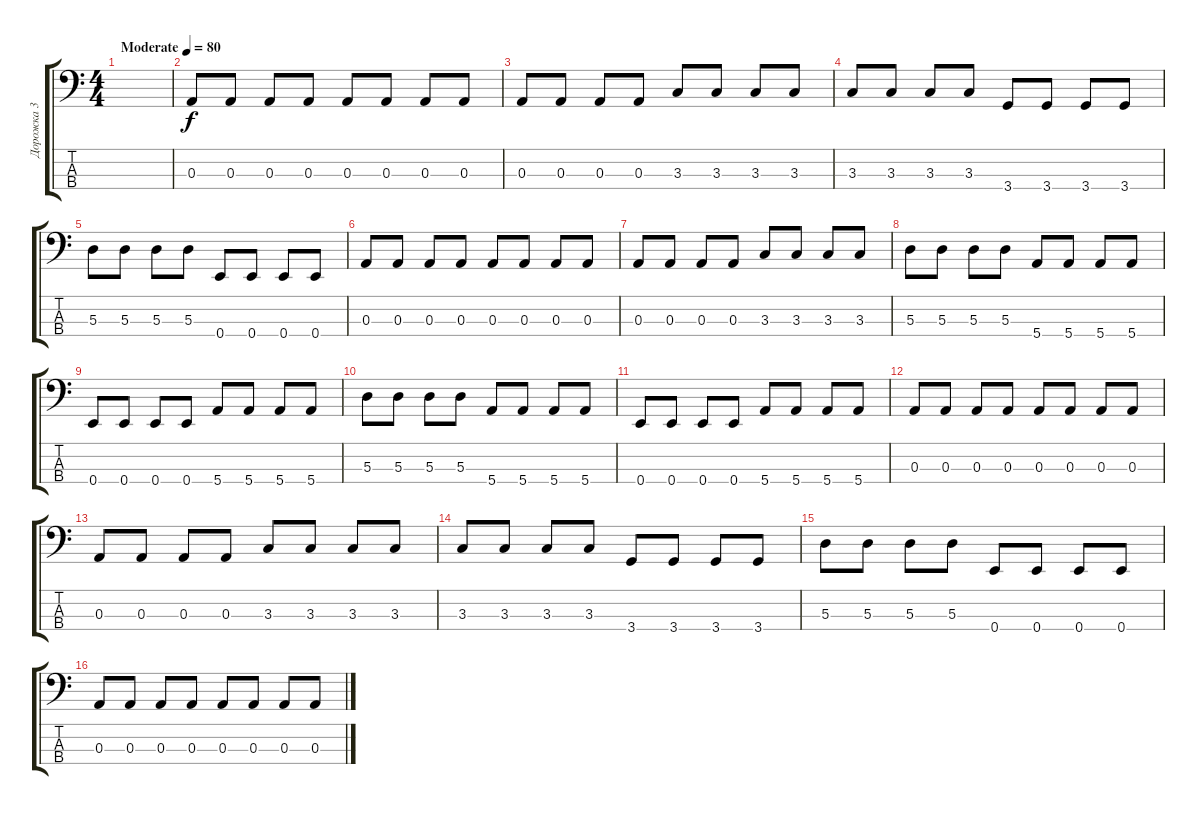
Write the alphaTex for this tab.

\track ("Дорожка 3" "Дорожка 3") {instrument electricbassfinger}
\staff {score tabs}
\tuning (G2 D2 A1 E1) {hide}
\ts (4 4)
\tempo (80 "Moderate")
\clef f4
\ks c
|
0.3.8 0.3.8 0.3.8 0.3.8 0.3.8 0.3.8 0.3.8 0.3.8 |
0.3.8 0.3.8 0.3.8 0.3.8 3.3.8 3.3.8 3.3.8 3.3.8 |
3.3.8 3.3.8 3.3.8 3.3.8 3.4.8 3.4.8 3.4.8 3.4.8 |
5.3.8 5.3.8 5.3.8 5.3.8 0.4.8 0.4.8 0.4.8 0.4.8 |
0.3.8 0.3.8 0.3.8 0.3.8 0.3.8 0.3.8 0.3.8 0.3.8 |
0.3.8 0.3.8 0.3.8 0.3.8 3.3.8 3.3.8 3.3.8 3.3.8 |
5.3.8 5.3.8 5.3.8 5.3.8 5.4.8 5.4.8 5.4.8 5.4.8 |
0.4.8 0.4.8 0.4.8 0.4.8 5.4.8 5.4.8 5.4.8 5.4.8 |
5.3.8 5.3.8 5.3.8 5.3.8 5.4.8 5.4.8 5.4.8 5.4.8 |
0.4.8 0.4.8 0.4.8 0.4.8 5.4.8 5.4.8 5.4.8 5.4.8 |
0.3.8 0.3.8 0.3.8 0.3.8 0.3.8 0.3.8 0.3.8 0.3.8 |
0.3.8 0.3.8 0.3.8 0.3.8 3.3.8 3.3.8 3.3.8 3.3.8 |
3.3.8 3.3.8 3.3.8 3.3.8 3.4.8 3.4.8 3.4.8 3.4.8 |
5.3.8 5.3.8 5.3.8 5.3.8 0.4.8 0.4.8 0.4.8 0.4.8 |
0.3.8 0.3.8 0.3.8 0.3.8 0.3.8 0.3.8 0.3.8 0.3.8
